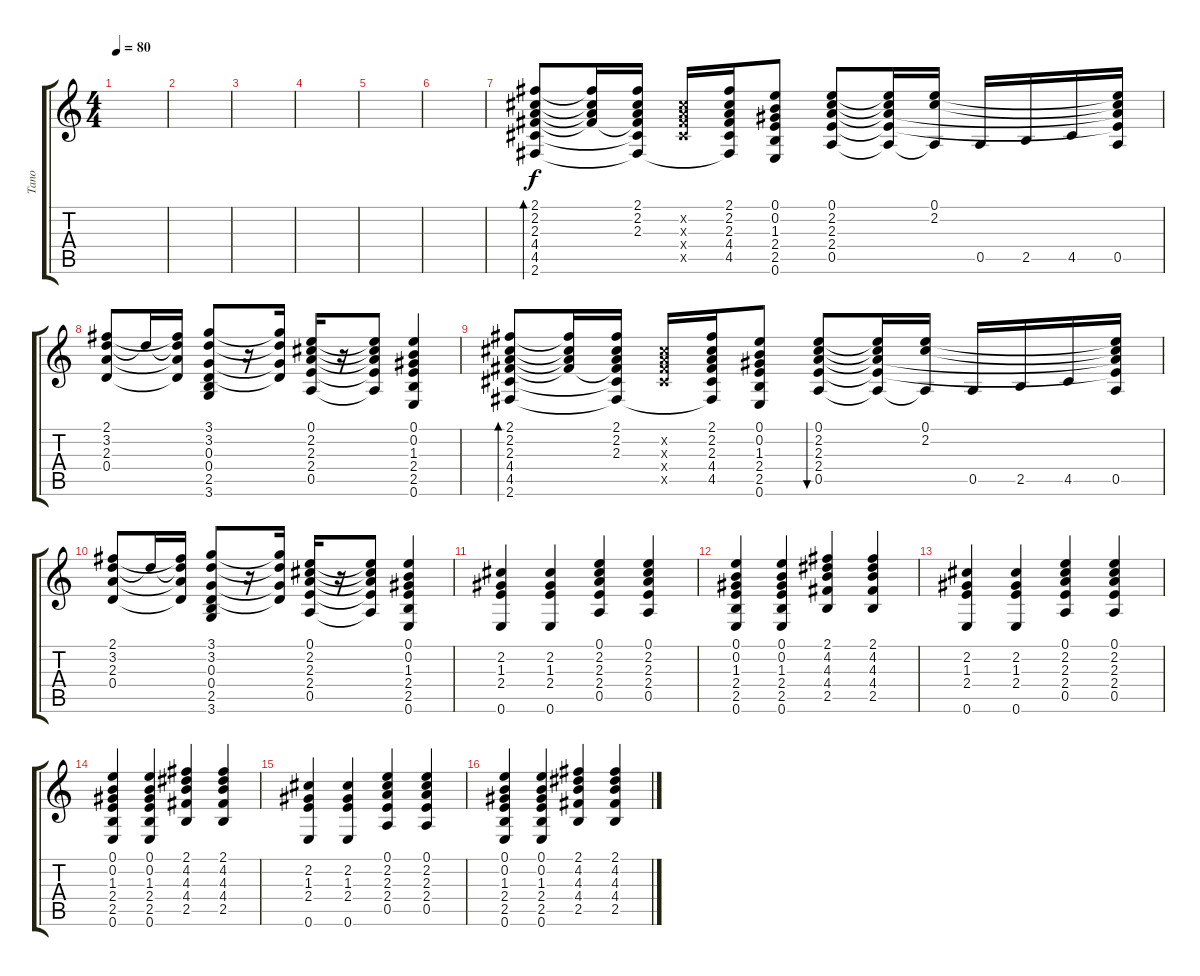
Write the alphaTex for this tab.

\track ("Tano" "Tano") {instrument acousticguitarnylon}
\staff {score tabs}
\tuning (E4 B3 G3 D3 A2 E2) {hide}
\ts (4 4)
\tempo 80
\clef g2
\ks c
|
|
|
|
|
|
(2.1 2.2 2.3 4.4 4.5 2.6).8{bd 60} (2.1{t} 2.2{t} 2.3{t} 4.4{t}).16 (2.1 2.2 2.3 4.4{t} 4.5{t} 2.6{t}).16 (2.2{x} 2.3{x} 4.4{x} 4.5{x}).16 (2.1 2.2 2.3 4.4 4.5 2.6{t}).16 (0.1 0.2 1.3 2.4 2.5 0.6).8 (0.1 2.2 2.3 2.4 0.5).8 (0.1{t} 2.2{t} 2.3{t} 2.4{t} 0.5{t}).16 (0.1 2.2 0.5{t}).16 0.5.16 2.5.16 4.5.16 (0.1{t} 2.2{t} 2.3{t} 2.4{t} 0.5).16 |
(2.1 3.2 2.3 0.4).8 3.2{t}.16 (2.1{t} 3.2{t} 2.3{t} 0.4{t}).16 (3.1 3.2 0.3 0.4 2.5 3.6).8 r.16 (3.1{t} 3.2{t} 0.3{t} 0.4{t}).16 (0.1 2.2 2.3 2.4 0.5).16 r.16 (0.1{t} 2.2{t} 2.3{t} 2.4{t} 0.5{t}).8 (0.1 0.2 1.3 2.4 2.5 0.6).4 |
(2.1 2.2 2.3 4.4 4.5 2.6).8{bd 60} (2.1{t} 2.2{t} 2.3{t} 4.4{t}).16 (2.1 2.2 2.3 4.4{t} 4.5{t} 2.6{t}).16 (2.2{x} 2.3{x} 4.4{x} 4.5{x}).16 (2.1 2.2 2.3 4.4 4.5 2.6{t}).16 (0.1 0.2 1.3 2.4 2.5 0.6).8 (0.1 2.2 2.3 2.4 0.5).8{bu 480} (0.1{t} 2.2{t} 2.3{t} 2.4{t} 0.5{t}).16 (0.1 2.2 0.5{t}).16 0.5.16 2.5.16 4.5.16 (0.1{t} 2.2{t} 2.3{t} 2.4{t} 0.5).16 |
(2.1 3.2 2.3 0.4).8 3.2{t}.16 (2.1{t} 3.2{t} 2.3{t} 0.4{t}).16 (3.1 3.2 0.3 0.4 2.5 3.6).8 r.16 (3.1{t} 3.2{t} 0.3{t} 0.4{t}).16 (0.1 2.2 2.3 2.4 0.5).16 r.16 (0.1{t} 2.2{t} 2.3{t} 2.4{t} 0.5{t}).8 (0.1 0.2 1.3 2.4 2.5 0.6).4 |
(2.2 1.3 2.4 0.6).4 (2.2 1.3 2.4 0.6).4 (0.1 2.2 2.3 2.4 0.5).4 (0.1 2.2 2.3 2.4 0.5).4 |
(0.1 0.2 1.3 2.4 2.5 0.6).4 (0.1 0.2 1.3 2.4 2.5 0.6).4 (2.1 4.2 4.3 4.4 2.5).4 (2.1 4.2 4.3 4.4 2.5).4 |
(2.2 1.3 2.4 0.6).4 (2.2 1.3 2.4 0.6).4 (0.1 2.2 2.3 2.4 0.5).4 (0.1 2.2 2.3 2.4 0.5).4 |
(0.1 0.2 1.3 2.4 2.5 0.6).4 (0.1 0.2 1.3 2.4 2.5 0.6).4 (2.1 4.2 4.3 4.4 2.5).4 (2.1 4.2 4.3 4.4 2.5).4 |
(2.2 1.3 2.4 0.6).4 (2.2 1.3 2.4 0.6).4 (0.1 2.2 2.3 2.4 0.5).4 (0.1 2.2 2.3 2.4 0.5).4 |
(0.1 0.2 1.3 2.4 2.5 0.6).4 (0.1 0.2 1.3 2.4 2.5 0.6).4 (2.1 4.2 4.3 4.4 2.5).4 (2.1 4.2 4.3 4.4 2.5).4
